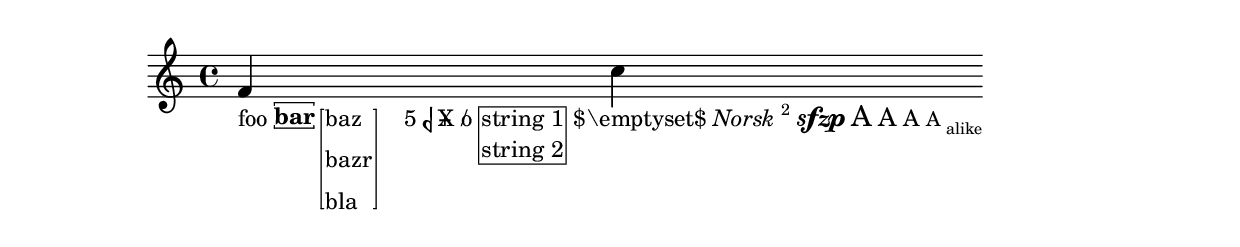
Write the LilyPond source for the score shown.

\header  {
texidoc = "With the new markup syntax, text may be written in various manners."
}

\version "2.2.0"


\score {
  \notes
   {
    f'-\markup {
		foo
		\raise #0.2 \hbracket \bold bar
		\override #'(baseline-skip . 4)

		\bracket \column < baz bazr bla >
		\hspace #2.0
		\override #'(font-family . music) {
			\lookup #"noteheads-0"
			\char #53
		}
		\semiflat

		{ }
		
		\combine "X" "+"   
		\combine "o" "/"
%		\char-number #"abc1234abc"
		\box \column < { "string 1" } { "string 2" } >
		"$\\emptyset$"
		\italic Norsk
		\super "2"
		\dynamic sfzp
		\huge { "A" \smaller "A" \smaller \smaller "A"
			\smaller \smaller \smaller "A" }
		\sub "alike"
	}	
    c''4
    }
}
